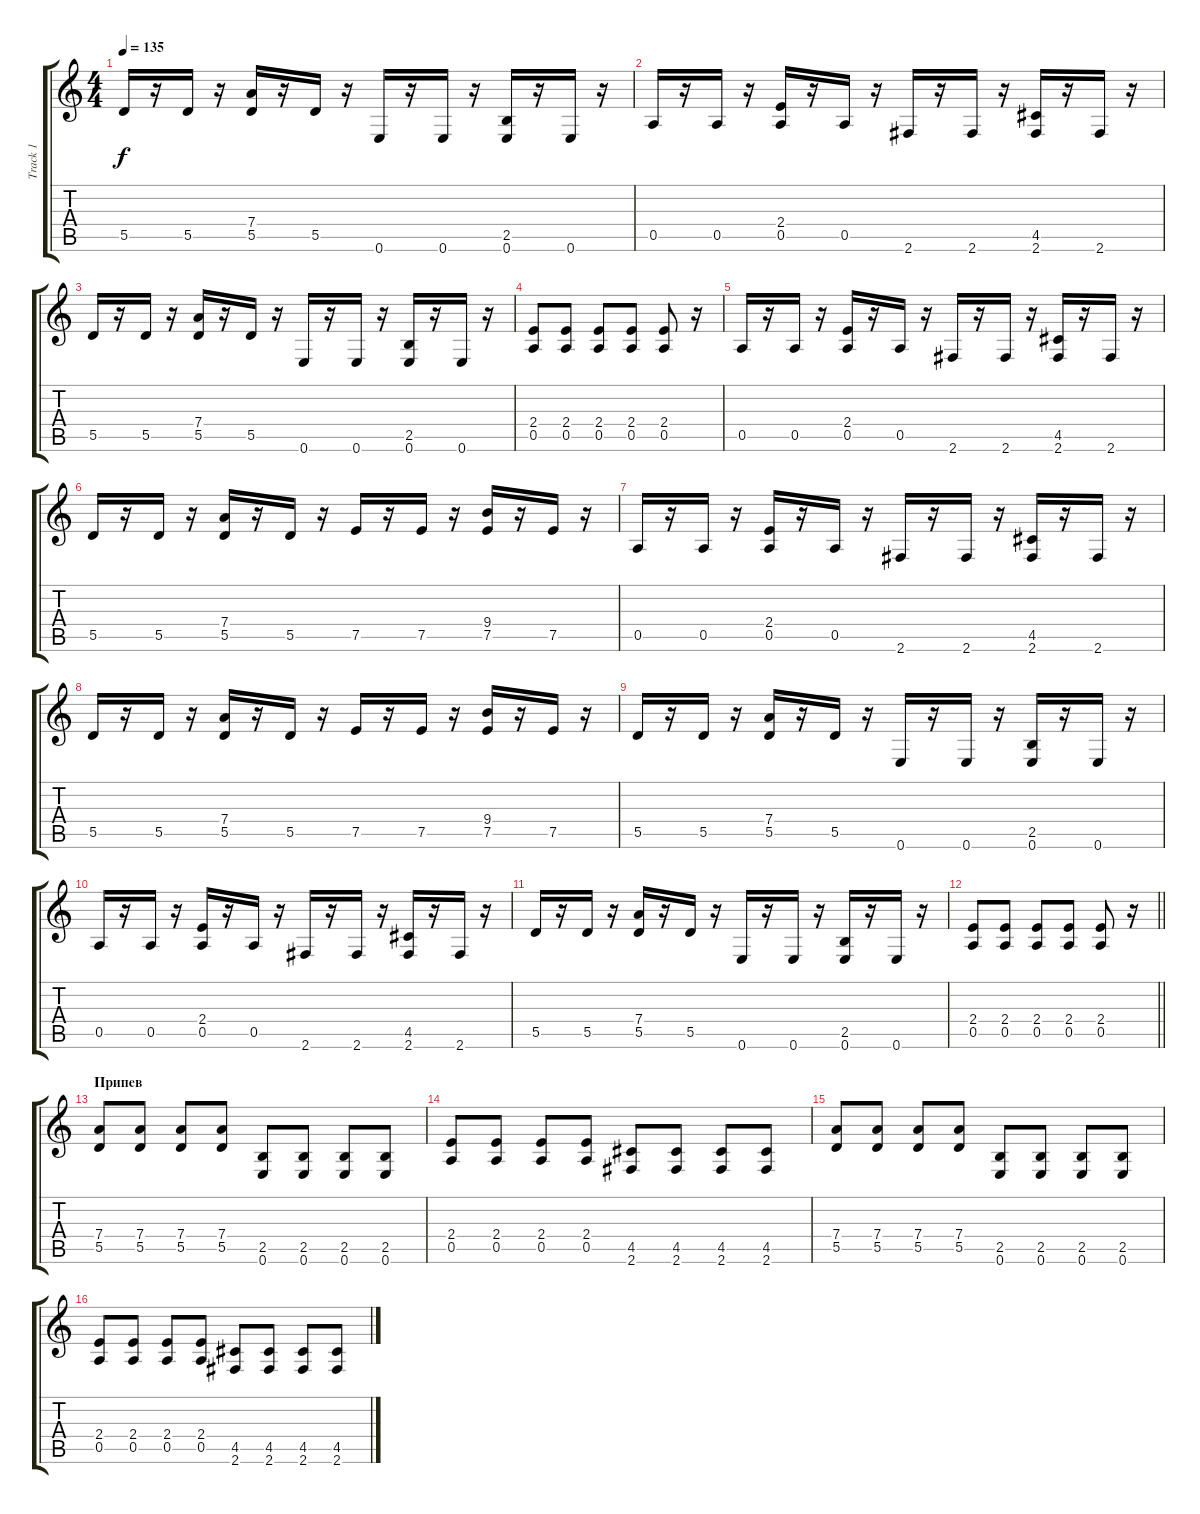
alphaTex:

\track ("Track 1" "Track 1") {instrument overdrivenguitar}
\staff {score tabs}
\tuning (E4 B3 G3 D3 A2 E2) {hide}
\ts (4 4)
\tempo 135
\clef g2
\ks c
5.5.16{dy f} r.16 5.5.16 r.16 (7.4 5.5).16 r.16 5.5.16 r.16 0.6.16 r.16 0.6.16 r.16 (2.5 0.6).16 r.16 0.6.16 r.16 |
0.5.16 r.16 0.5.16 r.16 (2.4 0.5).16 r.16 0.5.16 r.16 2.6.16 r.16 2.6.16 r.16 (4.5 2.6).16 r.16 2.6.16 r.16 |
5.5.16 r.16 5.5.16 r.16 (7.4 5.5).16 r.16 5.5.16 r.16 0.6.16 r.16 0.6.16 r.16 (2.5 0.6).16 r.16 0.6.16 r.16 |
(2.4 0.5).8 (2.4 0.5).8 (2.4 0.5).8 (2.4 0.5).8 (2.4 0.5).8 r.16 |
0.5.16 r.16 0.5.16 r.16 (2.4 0.5).16 r.16 0.5.16 r.16 2.6.16 r.16 2.6.16 r.16 (4.5 2.6).16 r.16 2.6.16 r.16 |
5.5.16 r.16 5.5.16 r.16 (7.4 5.5).16 r.16 5.5.16 r.16 7.5.16 r.16 7.5.16 r.16 (9.4 7.5).16 r.16 7.5.16 r.16 |
0.5.16 r.16 0.5.16 r.16 (2.4 0.5).16 r.16 0.5.16 r.16 2.6.16 r.16 2.6.16 r.16 (4.5 2.6).16 r.16 2.6.16 r.16 |
5.5.16 r.16 5.5.16 r.16 (7.4 5.5).16 r.16 5.5.16 r.16 7.5.16 r.16 7.5.16 r.16 (9.4 7.5).16 r.16 7.5.16 r.16 |
5.5.16 r.16 5.5.16 r.16 (7.4 5.5).16 r.16 5.5.16 r.16 0.6.16 r.16 0.6.16 r.16 (2.5 0.6).16 r.16 0.6.16 r.16 |
0.5.16 r.16 0.5.16 r.16 (2.4 0.5).16 r.16 0.5.16 r.16 2.6.16 r.16 2.6.16 r.16 (4.5 2.6).16 r.16 2.6.16 r.16 |
5.5.16 r.16 5.5.16 r.16 (7.4 5.5).16 r.16 5.5.16 r.16 0.6.16 r.16 0.6.16 r.16 (2.5 0.6).16 r.16 0.6.16 r.16 |
\barLineRight lightlight
(2.4 0.5).8 (2.4 0.5).8 (2.4 0.5).8 (2.4 0.5).8 (2.4 0.5).8 r.16 |
\section ("" "Припев")
(7.4 5.5).8 (7.4 5.5).8 (7.4 5.5).8 (7.4 5.5).8 (2.5 0.6).8 (2.5 0.6).8 (2.5 0.6).8 (2.5 0.6).8 |
(2.4 0.5).8 (2.4 0.5).8 (2.4 0.5).8 (2.4 0.5).8 (4.5 2.6).8 (4.5 2.6).8 (4.5 2.6).8 (4.5 2.6).8 |
(7.4 5.5).8 (7.4 5.5).8 (7.4 5.5).8 (7.4 5.5).8 (2.5 0.6).8 (2.5 0.6).8 (2.5 0.6).8 (2.5 0.6).8 |
(2.4 0.5).8 (2.4 0.5).8 (2.4 0.5).8 (2.4 0.5).8 (4.5 2.6).8 (4.5 2.6).8 (4.5 2.6).8 (4.5 2.6).8
